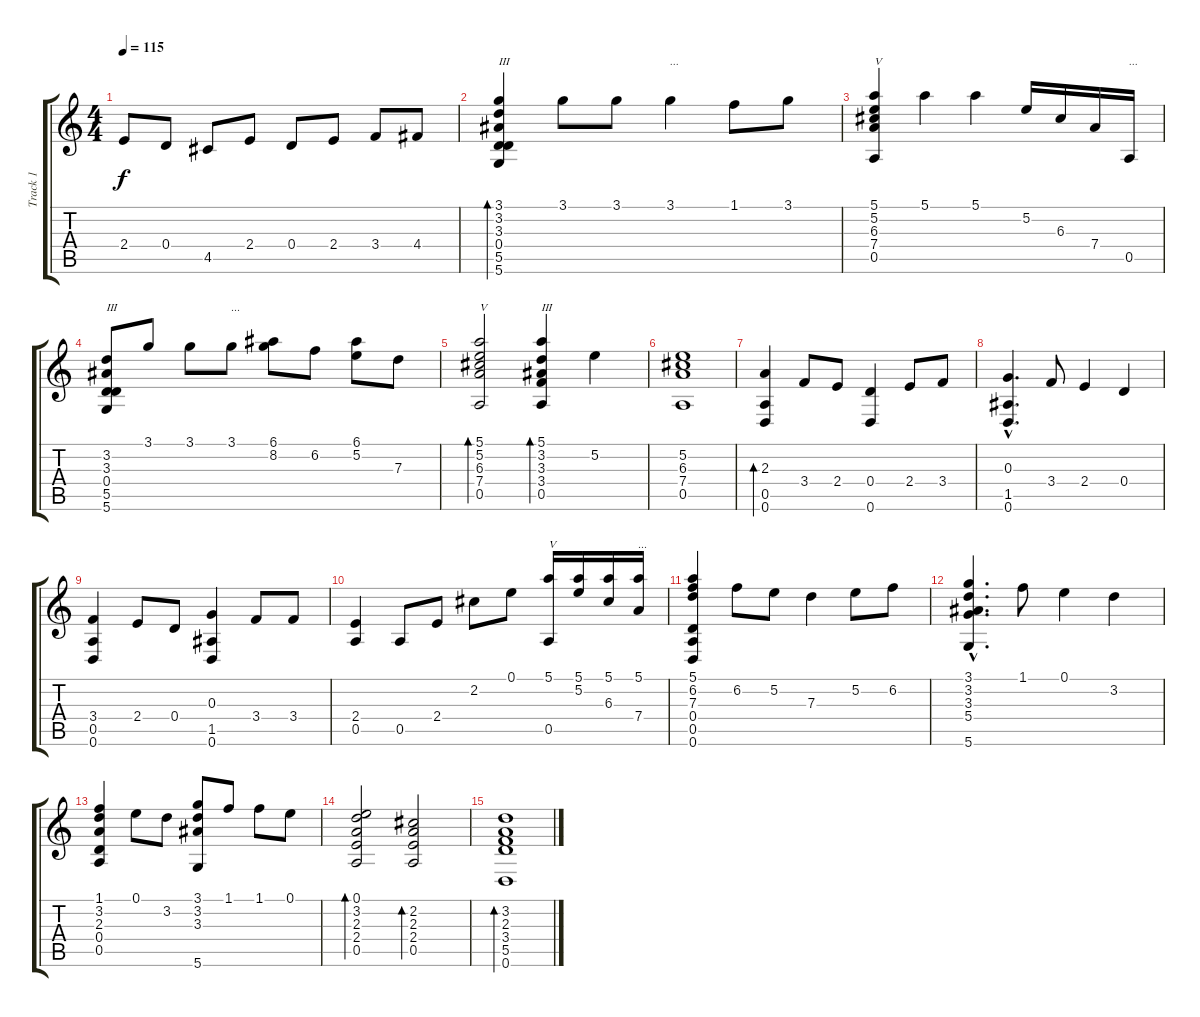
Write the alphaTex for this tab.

\track ("Track 1" "Track 1") {instrument acousticguitarnylon}
\staff {score tabs}
\tuning (E4 B3 G3 D3 A2 D2) {hide}
\ts (4 4)
\tempo 115
\clef g2
\ks c
2.4.8{dy f} 0.4.8 4.5.8 2.4.8 0.4.8 2.4.8 3.4.8 4.4.8 |
(3.1 3.2 3.3 0.4 5.5 5.6).4{bd 240 txt "III"} 3.1.8 3.1.8 3.1.4{txt "..."} 1.1.8 3.1.8 |
(5.1 5.2 6.3 7.4 0.5).4{txt "V"} 5.1.4 5.1.4 5.2.16 6.3.16 7.4.16 0.5.16{txt "..."} |
(3.2 3.3 0.4 5.5 5.6).8{txt "III"} 3.1.8 3.1.8 3.1.8{txt "..."} (6.1 8.2).8 6.2.8 (6.1 5.2).8 7.3.8 |
(5.1 5.2 6.3 7.4 0.5).2{bd 240 txt "V"} (5.1 3.2 3.3 3.4 0.5).4{bd 240 txt "III"} 5.2.4 |
(5.2 6.3 7.4 0.5).1 |
(2.3 0.5 0.6).4{bd 240} 3.4.8 2.4.8 (0.4 0.6).4 2.4.8 3.4.8 |
(0.3{hac} 1.5 0.6).4{d} 3.4.8 2.4.4 0.4.4 |
(3.4 0.5 0.6).4 2.4.8 0.4.8 (0.3 1.5 0.6).4 3.4.8 3.4.8 |
(2.4 0.5).4 0.5.8 2.4.8 2.2.8 0.1.8 (5.1 0.5).16{txt "V"} (5.1 5.2).16 (5.1 6.3).16 (5.1 7.4).16{txt "..."} |
(5.1 6.2 7.3 0.4 0.5 0.6).4 6.2.8 5.2.8 7.3.4 5.2.8 6.2.8 |
(3.1{hac} 3.2{hac} 3.3{hac} 5.4{hac} 5.6{hac}).4{d} 1.1.8 0.1.4 3.2.4 |
(1.1 3.2 2.3 0.4 0.5).4 0.1.8 3.2.8 (3.1 3.2 3.3 5.6).8 1.1.8 1.1.8 0.1.8 |
(0.1 3.2 2.3 2.4 0.5).2{bd 240} (2.2 2.3 2.4 0.5).2{bd 240} |
(3.2 2.3 3.4 5.5 0.6).1{bd 480}
